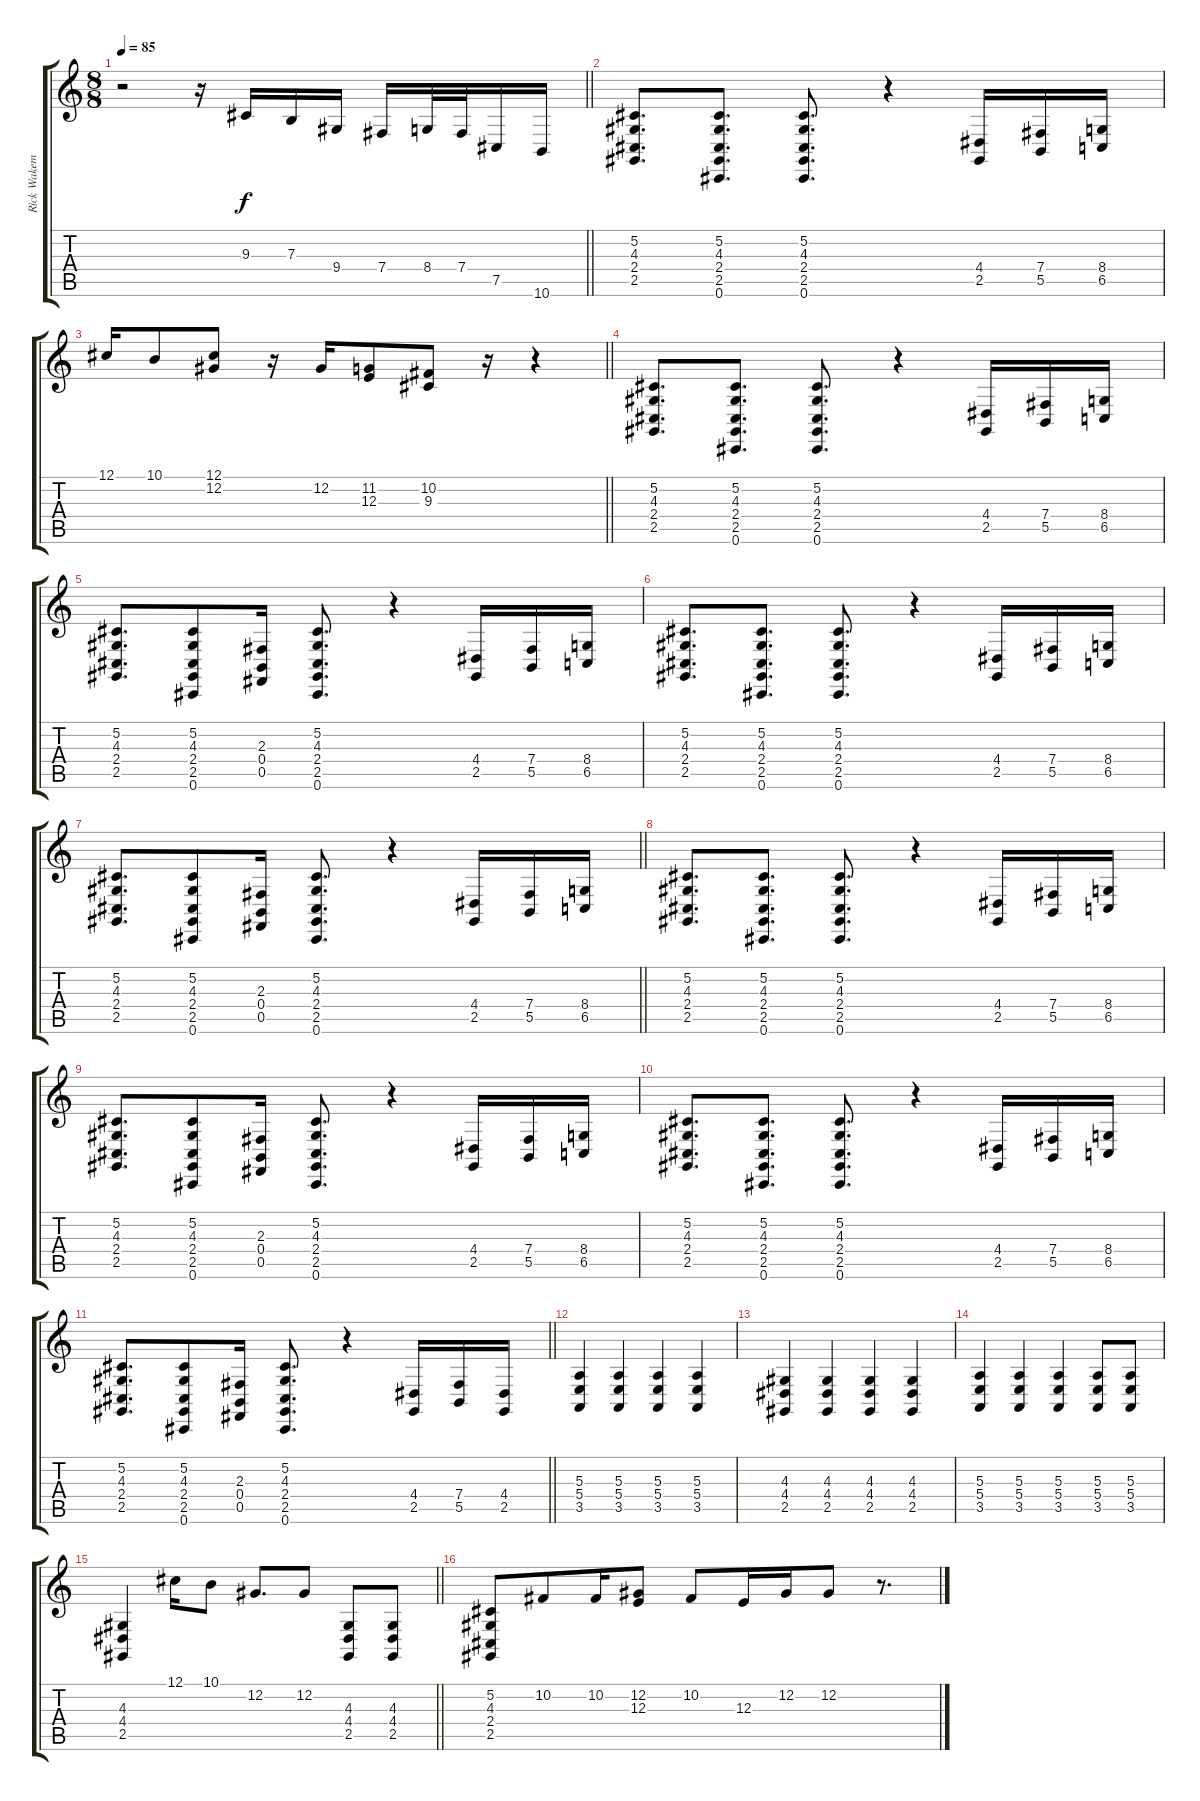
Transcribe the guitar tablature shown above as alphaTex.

\track ("Rick Wakeman (Piano)" "Rick Wakem") {instrument acousticgrandpiano}
\staff {score tabs}
\tuning (Db4 Ab3 E3 B2 Gb2 Db2) {hide}
\ts (8 8)
\tempo 85
\clef g2
\barLineRight lightlight
\ks c
r.2{dy f} r.16 9.3.16 7.3.16 9.4.16 7.4.16 8.4.32 7.4.32 7.5.16 10.6.16 |
(5.2 4.3 2.4 2.5).8{d} (5.2 4.3 2.4 2.5 0.6).8{d} (5.2 4.3 2.4 2.5 0.6).8{d} r.4 (4.4 2.5).16 (7.4 5.5).16 (8.4 6.5).16 |
\barLineRight lightlight
12.1.16 10.1.8 (12.1 12.2).8 r.16 12.2.16 (11.2 12.3).8 (10.2 9.3).8 r.16 r.4 |
(5.2 4.3 2.4 2.5).8{d} (5.2 4.3 2.4 2.5 0.6).8{d} (5.2 4.3 2.4 2.5 0.6).8{d} r.4 (4.4 2.5).16 (7.4 5.5).16 (8.4 6.5).16 |
(5.2 4.3 2.4 2.5).8{d} (5.2 4.3 2.4 2.5 0.6).8 (2.3 0.4 0.5).16 (5.2 4.3 2.4 2.5 0.6).8{d} r.4 (4.4 2.5).16 (7.4 5.5).16 (8.4 6.5).16 |
(5.2 4.3 2.4 2.5).8{d} (5.2 4.3 2.4 2.5 0.6).8{d} (5.2 4.3 2.4 2.5 0.6).8{d} r.4 (4.4 2.5).16 (7.4 5.5).16 (8.4 6.5).16 |
\barLineRight lightlight
(5.2 4.3 2.4 2.5).8{d} (5.2 4.3 2.4 2.5 0.6).8 (2.3 0.4 0.5).16 (5.2 4.3 2.4 2.5 0.6).8{d} r.4 (4.4 2.5).16 (7.4 5.5).16 (8.4 6.5).16 |
(5.2 4.3 2.4 2.5).8{d} (5.2 4.3 2.4 2.5 0.6).8{d} (5.2 4.3 2.4 2.5 0.6).8{d} r.4 (4.4 2.5).16 (7.4 5.5).16 (8.4 6.5).16 |
(5.2 4.3 2.4 2.5).8{d} (5.2 4.3 2.4 2.5 0.6).8 (2.3 0.4 0.5).16 (5.2 4.3 2.4 2.5 0.6).8{d} r.4 (4.4 2.5).16 (7.4 5.5).16 (8.4 6.5).16 |
(5.2 4.3 2.4 2.5).8{d} (5.2 4.3 2.4 2.5 0.6).8{d} (5.2 4.3 2.4 2.5 0.6).8{d} r.4 (4.4 2.5).16 (7.4 5.5).16 (8.4 6.5).16 |
\barLineRight lightlight
(5.2 4.3 2.4 2.5).8{d} (5.2 4.3 2.4 2.5 0.6).8 (2.3 0.4 0.5).16 (5.2 4.3 2.4 2.5 0.6).8{d} r.4 (4.4 2.5).16 (7.4 5.5).16 (4.4 2.5).16 |
(5.3 5.4 3.5).4 (5.3 5.4 3.5).4 (5.3 5.4 3.5).4 (5.3 5.4 3.5).4 |
(4.3 4.4 2.5).4 (4.3 4.4 2.5).4 (4.3 4.4 2.5).4 (4.3 4.4 2.5).4 |
(5.3 5.4 3.5).4 (5.3 5.4 3.5).4 (5.3 5.4 3.5).4 (5.3 5.4 3.5).8 (5.3 5.4 3.5).8 |
\barLineRight lightlight
(4.3 4.4 2.5).4 12.1.16 10.1.8 12.2.8{d} 12.2.8 (4.3 4.4 2.5).8 (4.3 4.4 2.5).8 |
(5.2 4.3 2.4 2.5).8 10.2.8 10.2.16 (12.2 12.3).8 10.2.8 12.3.16 12.2.16 12.2.8 r.8{d}
